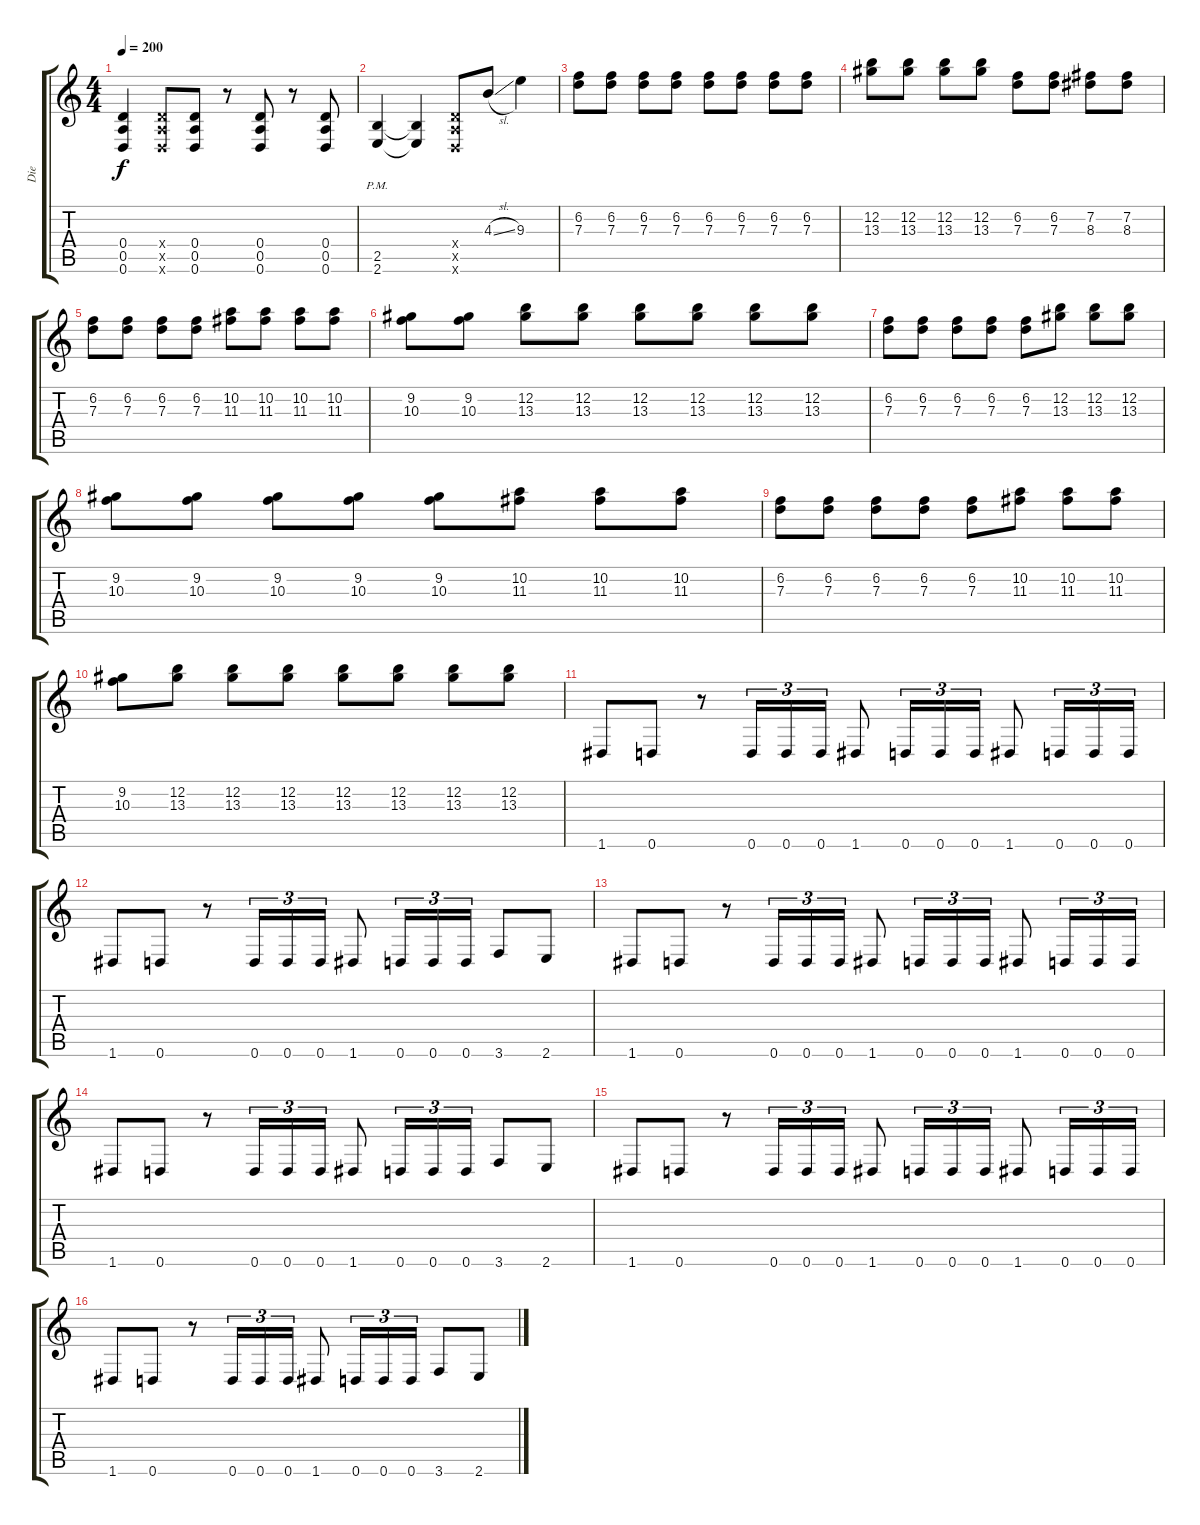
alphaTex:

\track ("Die" "Die") {instrument distortionguitar}
\staff {score tabs}
\tuning (E4 B3 G3 D3 A2 D2) {hide}
\ts (4 4)
\tempo 200
\clef g2
\ks c
(0.4 0.5 0.6).4{dy f} (0.4{x} 0.5{x} 0.6{x}).8 (0.4 0.5 0.6).8 r.8 (0.4 0.5 0.6).8 r.8 (0.4 0.5 0.6).8 |
(2.5{pm} 2.6).4 (2.5{t} 2.6{t}).4 (0.4{x} 0.5{x} 0.6{x}).8 4.3{sl}.8 9.3.4 |
(6.2 7.3).8 (6.2 7.3).8 (6.2 7.3).8 (6.2 7.3).8 (6.2 7.3).8 (6.2 7.3).8 (6.2 7.3).8 (6.2 7.3).8 |
(12.2 13.3).8 (12.2 13.3).8 (12.2 13.3).8 (12.2 13.3).8 (6.2 7.3).8 (6.2 7.3).8 (7.2 8.3).8 (7.2 8.3).8 |
(6.2 7.3).8 (6.2 7.3).8 (6.2 7.3).8 (6.2 7.3).8 (10.2 11.3).8 (10.2 11.3).8 (10.2 11.3).8 (10.2 11.3).8 |
(9.2 10.3).8 (9.2 10.3).8 (12.2 13.3).8 (12.2 13.3).8 (12.2 13.3).8 (12.2 13.3).8 (12.2 13.3).8 (12.2 13.3).8 |
(6.2 7.3).8 (6.2 7.3).8 (6.2 7.3).8 (6.2 7.3).8 (6.2 7.3).8 (12.2 13.3).8 (12.2 13.3).8 (12.2 13.3).8 |
(9.2 10.3).8 (9.2 10.3).8 (9.2 10.3).8 (9.2 10.3).8 (9.2 10.3).8 (10.2 11.3).8 (10.2 11.3).8 (10.2 11.3).8 |
(6.2 7.3).8 (6.2 7.3).8 (6.2 7.3).8 (6.2 7.3).8 (6.2 7.3).8 (10.2 11.3).8 (10.2 11.3).8 (10.2 11.3).8 |
(9.2 10.3).8 (12.2 13.3).8 (12.2 13.3).8 (12.2 13.3).8 (12.2 13.3).8 (12.2 13.3).8 (12.2 13.3).8 (12.2 13.3).8 |
1.6.8 0.6.8 r.8 0.6.16{tu (3 2)} 0.6.16{tu (3 2)} 0.6.16{tu (3 2)} 1.6.8 0.6.16{tu (3 2)} 0.6.16{tu (3 2)} 0.6.16{tu (3 2)} 1.6.8 0.6.16{tu (3 2)} 0.6.16{tu (3 2)} 0.6.16{tu (3 2)} |
1.6.8 0.6.8 r.8 0.6.16{tu (3 2)} 0.6.16{tu (3 2)} 0.6.16{tu (3 2)} 1.6.8 0.6.16{tu (3 2)} 0.6.16{tu (3 2)} 0.6.16{tu (3 2)} 3.6.8 2.6.8 |
1.6.8 0.6.8 r.8 0.6.16{tu (3 2)} 0.6.16{tu (3 2)} 0.6.16{tu (3 2)} 1.6.8 0.6.16{tu (3 2)} 0.6.16{tu (3 2)} 0.6.16{tu (3 2)} 1.6.8 0.6.16{tu (3 2)} 0.6.16{tu (3 2)} 0.6.16{tu (3 2)} |
1.6.8 0.6.8 r.8 0.6.16{tu (3 2)} 0.6.16{tu (3 2)} 0.6.16{tu (3 2)} 1.6.8 0.6.16{tu (3 2)} 0.6.16{tu (3 2)} 0.6.16{tu (3 2)} 3.6.8 2.6.8 |
1.6.8 0.6.8 r.8 0.6.16{tu (3 2)} 0.6.16{tu (3 2)} 0.6.16{tu (3 2)} 1.6.8 0.6.16{tu (3 2)} 0.6.16{tu (3 2)} 0.6.16{tu (3 2)} 1.6.8 0.6.16{tu (3 2)} 0.6.16{tu (3 2)} 0.6.16{tu (3 2)} |
1.6.8 0.6.8 r.8 0.6.16{tu (3 2)} 0.6.16{tu (3 2)} 0.6.16{tu (3 2)} 1.6.8 0.6.16{tu (3 2)} 0.6.16{tu (3 2)} 0.6.16{tu (3 2)} 3.6.8 2.6.8
